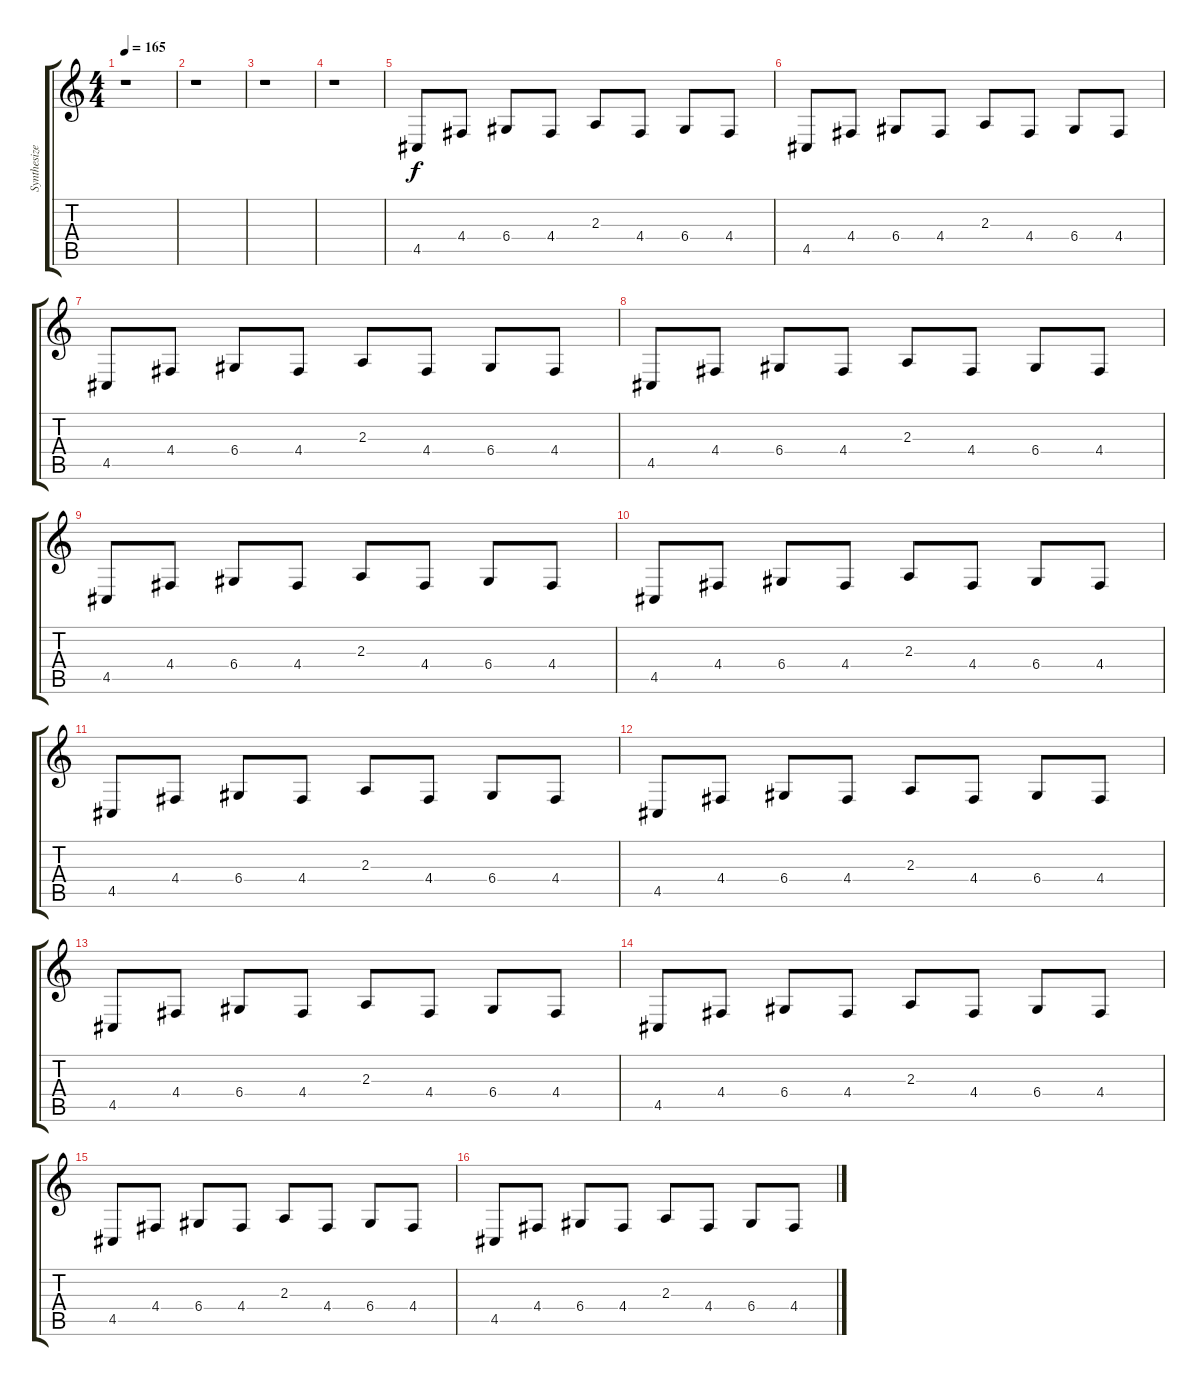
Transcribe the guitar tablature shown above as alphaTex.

\track ("Synthesizer" "Synthesize") {instrument lead1square}
\staff {score tabs}
\tuning (E4 B3 G3 D3 A2 E2) {hide}
\ts (4 4)
\tempo 165
\clef g2
\ks c
r.1{dy f instrument lead1square} |
r.1 |
r.1 |
r.1 |
4.5.8 4.4.8 6.4.8 4.4.8 2.3.8 4.4.8 6.4.8 4.4.8 |
4.5.8 4.4.8 6.4.8 4.4.8 2.3.8 4.4.8 6.4.8 4.4.8 |
4.5.8 4.4.8 6.4.8 4.4.8 2.3.8 4.4.8 6.4.8 4.4.8 |
4.5.8 4.4.8 6.4.8 4.4.8 2.3.8 4.4.8 6.4.8 4.4.8 |
4.5.8 4.4.8 6.4.8 4.4.8 2.3.8 4.4.8 6.4.8 4.4.8 |
4.5.8 4.4.8 6.4.8 4.4.8 2.3.8 4.4.8 6.4.8 4.4.8 |
4.5.8 4.4.8 6.4.8 4.4.8 2.3.8 4.4.8 6.4.8 4.4.8 |
4.5.8 4.4.8 6.4.8 4.4.8 2.3.8 4.4.8 6.4.8 4.4.8 |
4.5.8 4.4.8 6.4.8 4.4.8 2.3.8 4.4.8 6.4.8 4.4.8 |
4.5.8 4.4.8 6.4.8 4.4.8 2.3.8 4.4.8 6.4.8 4.4.8 |
4.5.8 4.4.8 6.4.8 4.4.8 2.3.8 4.4.8 6.4.8 4.4.8 |
4.5.8 4.4.8 6.4.8 4.4.8 2.3.8 4.4.8 6.4.8 4.4.8
